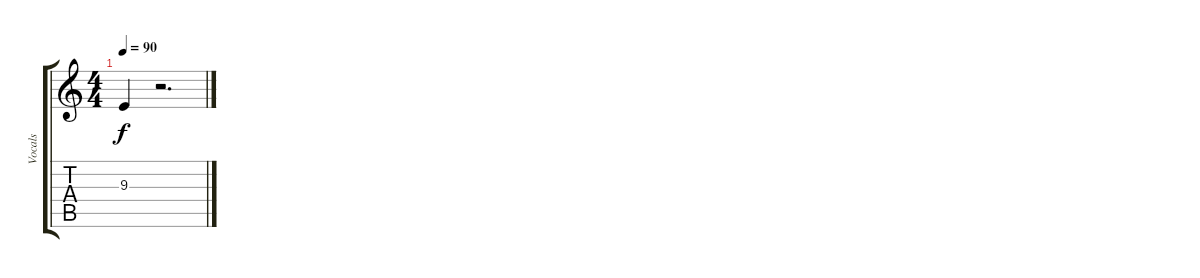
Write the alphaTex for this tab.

\track ("Vocals" "Vocals") {instrument tenorsax}
\staff {score tabs}
\tuning (E4 B3 G3 D3 A2 E2) {hide}
\ts (4 4)
\tempo 90
\clef g2
\ks c
9.3{t}.4{dy f} r.2{d}
